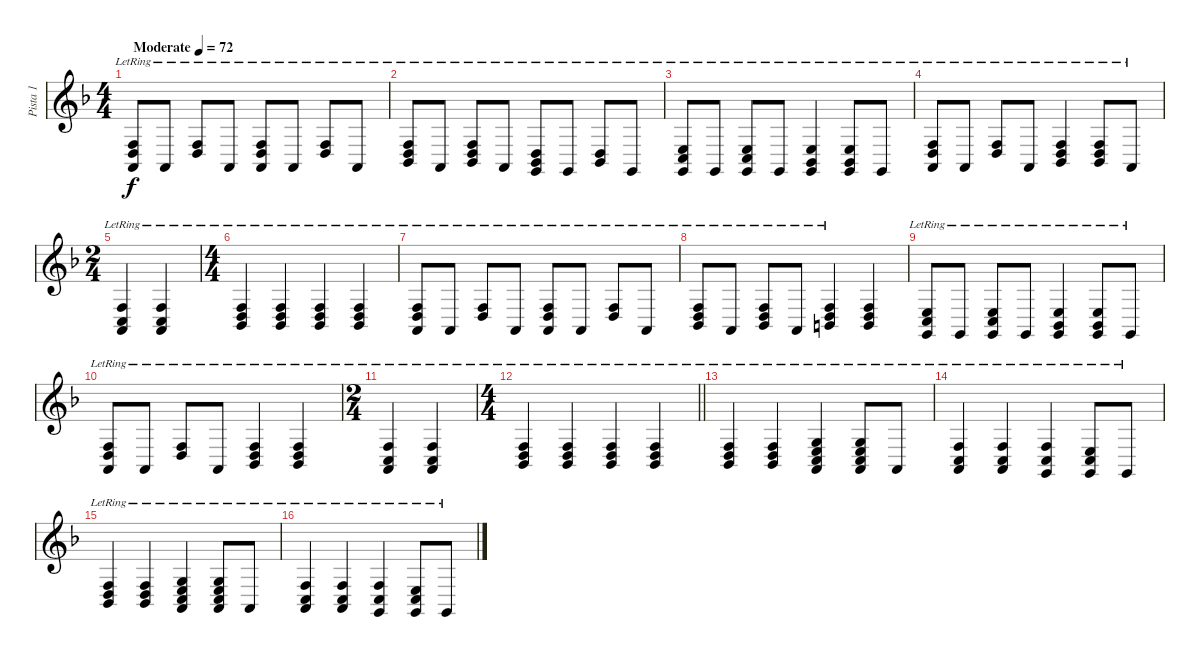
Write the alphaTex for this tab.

\track ("Pista 1" "Pista 1") {instrument brightacousticpiano}
\staff {score}
\tuning (E4 B3 G3 D3 A2 D2) {hide}
\ts (4 4)
\tempo (72 "Moderate")
\clef g2
\ks f
(0.4{lr} 8.5{lr} 7.6{lr}).8{dy f instrument brightacousticpiano} 0.5{lr}.8 (0.4{lr} 8.5{lr}).8 0.5{lr}.8 (0.4{lr} 8.5{lr} 7.6{lr}).8 0.5{lr}.8 (0.4{lr} 8.5{lr}).8 0.5{lr}.8 |
(0.4{lr} 8.5{lr} 8.6{lr}).8 0.5{lr}.8 (0.4{lr} 8.5{lr} 8.6{lr}).8 0.5{lr}.8 (0.4{lr} 1.5{lr} 5.6{lr}).8 5.6{lr}.8 (0.4{lr} 1.5{lr}).8 5.6{lr}.8 |
(2.4{lr} 3.5{lr} 5.6{lr}).8 5.6{lr}.8 (2.4{lr} 3.5{lr} 5.6{lr}).8 5.6{lr}.8 (2.4{lr} 1.5{lr} 5.6{lr}).4 (2.4{lr} 1.5{lr} 5.6{lr}).8 5.6{lr}.8 |
(0.4{lr} 8.5{lr} 7.6{lr}).8 0.5{lr}.8 (0.4{lr} 8.5{lr}).8 0.5{lr}.8 (0.4{lr} 8.5{lr} 8.6{lr}).4 (0.4{lr} 8.5{lr} 8.6).8 0.5{lr}.8 |
\ts (2 4)
(3.4{lr} 3.5{lr} 7.6{lr}).4 (3.4{lr} 3.5{lr} 7.6{lr}).4 |
\ts (4 4)
(0.4{lr} 1.5{lr} 15.6{lr}).4 (0.4{lr} 1.5{lr} 15.6{lr}).4 (0.4{lr} 1.5{lr} 15.6{lr}).4 (0.4{lr} 1.5{lr} 15.6{lr}).4 |
(0.4{lr} 8.5{lr} 7.6{lr}).8 0.5{lr}.8 (0.4{lr} 8.5{lr}).8 0.5{lr}.8 (0.4{lr} 8.5{lr} 7.6{lr}).8 0.5{lr}.8 (0.4{lr} 8.5{lr}).8 0.5{lr}.8 |
(0.4{lr} 8.5{lr} 8.6).8 0.5{lr}.8 (0.4{lr} 8.5{lr} 8.6{lr}).8 0.5{lr}.8 (0.4{lr} 2.5 15.6).4 (3.4 5.5 9.6).4 |
(2.4{lr} 3.5{lr} 5.6{lr}).8 5.6{lr}.8 (2.4{lr} 3.5{lr} 5.6{lr}).8 5.6{lr}.8 (2.4{lr} 1.5 5.6{lr}).4 (2.4{lr} 1.5{lr} 5.6{lr}).8 5.6{lr}.8 |
(0.4{lr} 8.5{lr} 7.6{lr}).8 0.5{lr}.8 (0.4{lr} 8.5{lr}).8 0.5{lr}.8 (0.4{lr} 1.5{lr} 15.6{lr}).4 (0.4{lr} 1.5{lr} 15.6{lr}).4 |
\ts (2 4)
(3.4{lr} 3.5{lr} 7.6{lr}).4 (3.4{lr} 3.5{lr} 7.6{lr}).4 |
\ts (4 4)
\barLineRight lightlight
(0.4{lr} 1.5{lr} 15.6{lr}).4 (0.4{lr} 1.5{lr} 15.6{lr}).4 (0.4{lr} 1.5{lr} 15.6{lr}).4 (0.4{lr} 1.5{lr} 15.6{lr}).4 |
(0.4{lr} 1.5{lr} 15.6{lr}).4 (0.4{lr} 1.5{lr} 15.6{lr}).4 (0.3{lr} 2.4{lr} 0.5{lr} 10.6{lr}).4 (0.3{lr} 2.4{lr} 0.5{lr} 10.6{lr}).8 0.5{lr}.8 |
(3.4{lr} 0.5{lr} 10.6{lr}).4 (3.4{lr} 0.5{lr} 10.6{lr}).4 (3.4{lr} 3.5{lr} 5.6{lr}).4 (2.4{lr} 3.5{lr} 5.6{lr}).8 5.6{lr}.8 |
(0.4{lr} 1.5{lr} 15.6{lr}).4 (0.4{lr} 1.5{lr} 15.6{lr}).4 (0.3{lr} 2.4{lr} 0.5{lr} 10.6{lr}).4 (0.3{lr} 2.4{lr} 0.5{lr} 10.6{lr}).8 0.5{lr}.8 |
(3.4{lr} 0.5{lr} 10.6{lr}).4 (3.4{lr} 0.5{lr} 10.6{lr}).4 (3.4{lr} 3.5{lr} 5.6{lr}).4 (2.4{lr} 3.5{lr} 5.6{lr}).8 5.6{lr}.8
